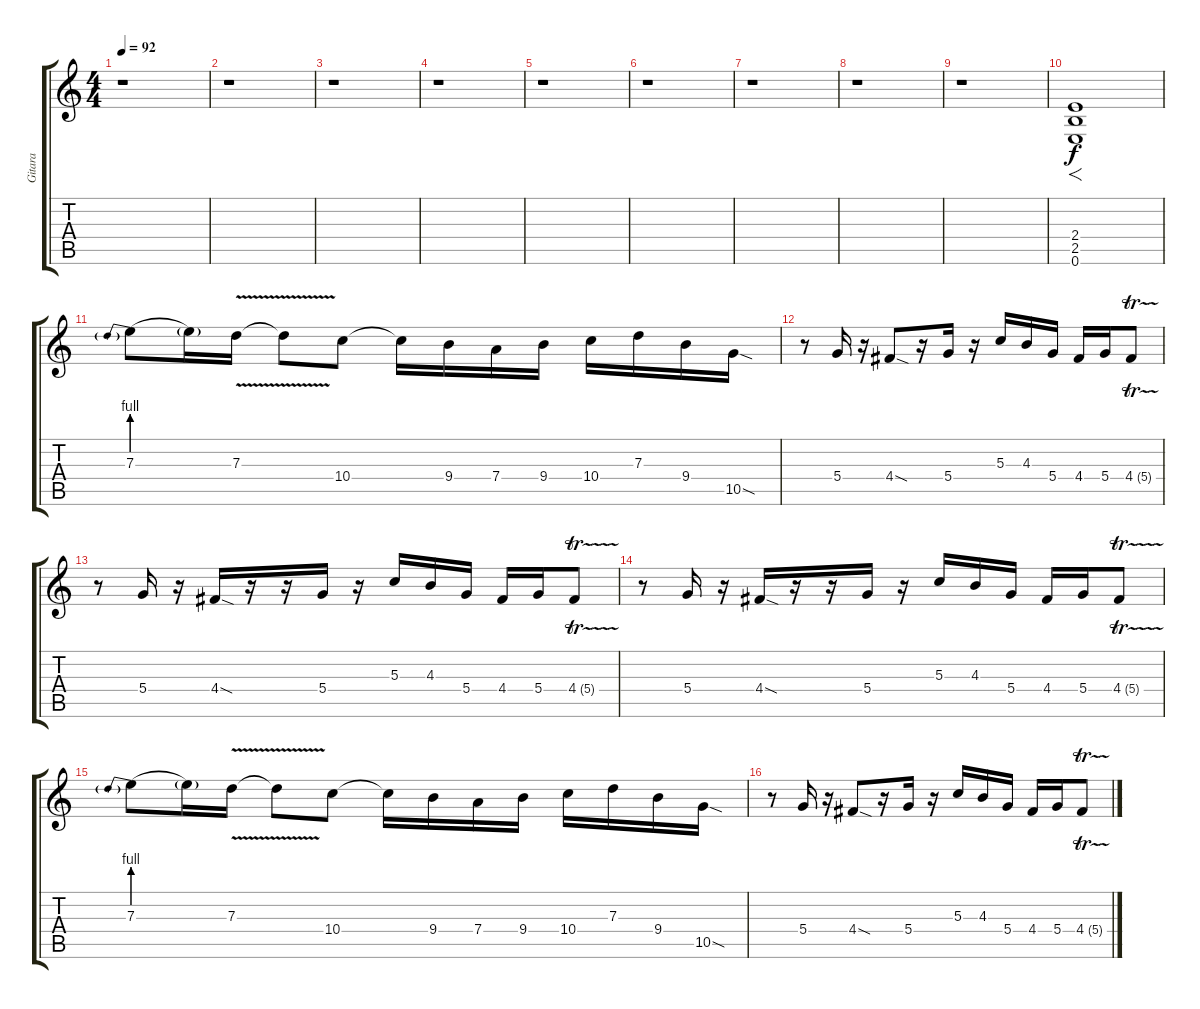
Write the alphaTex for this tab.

\track ("Gitara" "Gitara") {instrument overdrivenguitar}
\staff {score tabs}
\tuning (E4 B3 G3 D3 A2 E2) {hide}
\ts (4 4)
\tempo 92
\clef g2
\ks c
r.1{dy f instrument overdrivenguitar} |
r.1 |
r.1 |
r.1 |
r.1 |
r.1 |
r.1 |
r.1 |
r.1 |
(2.4 2.5 0.6).1{f} |
7.3{be (prebend 0 4 60 4)}.8 7.3{t}.16 7.3{v}.16 7.3{t}.8 10.4.8 10.4{t}.16 9.4.16 7.4.16 9.4.16 10.4.16 7.3.16 9.4.16 10.5{sod}.16 |
r.8 5.4.16 r.16 4.4{sod}.8 r.16 5.4.16 r.16 5.3.16 4.3.16 5.4.16 4.4.16 5.4.16 4.4{tr (5 32)}.8 |
r.8 5.4.16 r.16 4.4{sod}.16 r.16 r.16 5.4.16 r.16 5.3.16 4.3.16 5.4.16 4.4.16 5.4.16 4.4{tr (5 32)}.8 |
r.8 5.4.16 r.16 4.4{sod}.16 r.16 r.16 5.4.16 r.16 5.3.16 4.3.16 5.4.16 4.4.16 5.4.16 4.4{tr (5 32)}.8 |
7.3{be (prebend 0 4 60 4)}.8 7.3{t}.16 7.3{v}.16 7.3{t}.8 10.4.8 10.4{t}.16 9.4.16 7.4.16 9.4.16 10.4.16 7.3.16 9.4.16 10.5{sod}.16 |
r.8 5.4.16 r.16 4.4{sod}.8 r.16 5.4.16 r.16 5.3.16 4.3.16 5.4.16 4.4.16 5.4.16 4.4{tr (5 32)}.8
